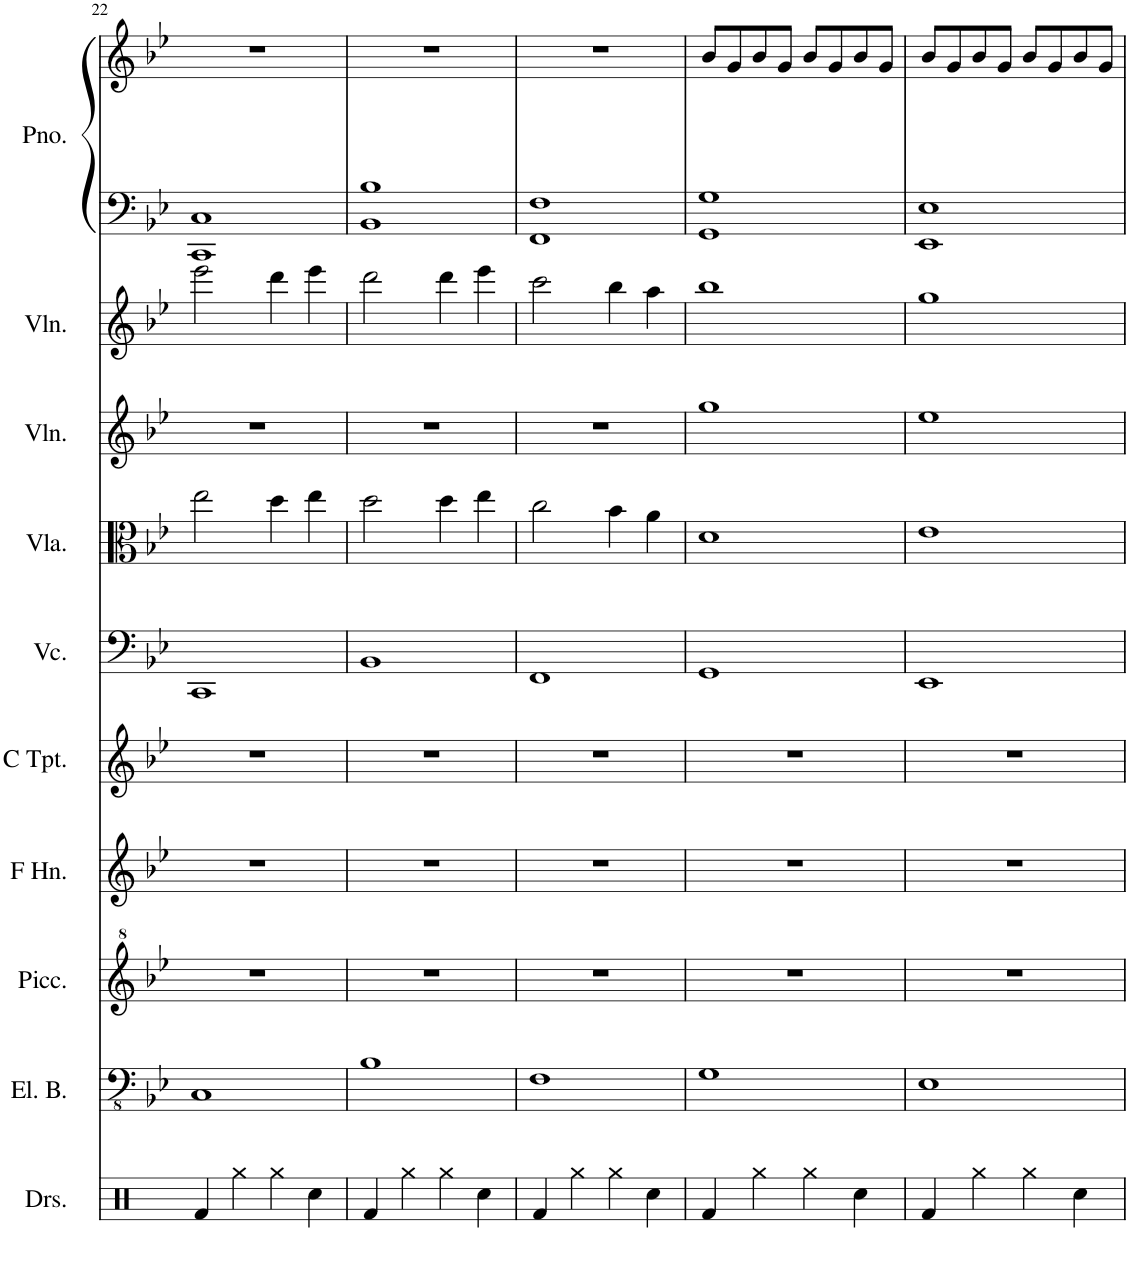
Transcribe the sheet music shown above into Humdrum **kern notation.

**kern	**kern	**kern	**kern	**kern	**kern	**kern	**kern	**kern	**kern	**kern
*part10	*part9	*part8	*part7	*part6	*part5	*part4	*part3	*part2	*part1	*part1
*staff11	*staff10	*staff9	*staff8	*staff7	*staff6	*staff5	*staff4	*staff3	*staff2	*staff1
*I"Drumset	*I"Electric Bass	*I"Piccolo	*I"Horn in F	*I"C Trumpet	*I"Violoncello	*I"Viola	*I"Violin	*I"Violin	*I"Piano	*
*I'Drs.	*I'El. B.	*I'Picc.	*	*I'C Tpt.	*I'Vc.	*I'Vla.	*I'Vln.	*I'Vln.	*I'Pno.	*
!!LO:PB:g=z
*clefX	*clefFv4	*clefG^2	*clefG2	*clefG2	*clefF4	*clefC3	*clefG2	*clefG2	*clefF4	*clefG2
*	*	*ITrd-7c-12	*ITrd4c7	*	*	*	*	*	*	*
*k[]	*k[b-e-]	*k[b-e-]	*k[b-e-]	*k[b-e-]	*k[b-e-]	*k[b-e-]	*k[b-e-]	*k[b-e-]	*k[b-e-]	*k[b-e-]
*M4/4	*M4/4	*M4/4	*M4/4	*M4/4	*M4/4	*M4/4	*M4/4	*M4/4	*M4/4	*M4/4
=22	=22	=22	=22	=22	=22	=22	=22	=22	=22	=22
4Rf/	1CC	1r	1r	1r	1CC	2ee-\	1r	2eee-\	1CC 1C	1r
4Rgg\	.	.	.	.	.	.	.	.	.	.
4Rgg\	.	.	.	.	.	4dd\	.	4ddd\	.	.
4Rcc\	.	.	.	.	.	4ee-\	.	4eee-\	.	.
=23	=23	=23	=23	=23	=23	=23	=23	=23	=23	=23
4Rf/	1BB-	1r	1r	1r	1BB-	2dd\	1r	2ddd\	1BB- 1B-	1r
4Rgg\	.	.	.	.	.	.	.	.	.	.
4Rgg\	.	.	.	.	.	4dd\	.	4ddd\	.	.
4Rcc\	.	.	.	.	.	4ee-\	.	4eee-\	.	.
=24	=24	=24	=24	=24	=24	=24	=24	=24	=24	=24
4Rf/	1FF	1r	1r	1r	1FF	2cc\	1r	2ccc\	1FF 1F	1r
4Rgg\	.	.	.	.	.	.	.	.	.	.
4Rgg\	.	.	.	.	.	4b-\	.	4bb-\	.	.
4Rcc\	.	.	.	.	.	4a\	.	4aa\	.	.
=25	=25	=25	=25	=25	=25	=25	=25	=25	=25	=25
4Rf/	1GG	1r	1r	1r	1GG	1d	1gg	1bb-	1GG 1G	8b-/L
.	.	.	.	.	.	.	.	.	.	8g/
4Rgg\	.	.	.	.	.	.	.	.	.	8b-/
.	.	.	.	.	.	.	.	.	.	8g/J
4Rgg\	.	.	.	.	.	.	.	.	.	8b-/L
.	.	.	.	.	.	.	.	.	.	8g/
4Rcc\	.	.	.	.	.	.	.	.	.	8b-/
.	.	.	.	.	.	.	.	.	.	8g/J
=26	=26	=26	=26	=26	=26	=26	=26	=26	=26	=26
4Rf/	1EE-	1r	1r	1r	1EE-	1e-	1ee-	1gg	1EE- 1E-	8b-/L
.	.	.	.	.	.	.	.	.	.	8g/
4Rgg\	.	.	.	.	.	.	.	.	.	8b-/
.	.	.	.	.	.	.	.	.	.	8g/J
4Rgg\	.	.	.	.	.	.	.	.	.	8b-/L
.	.	.	.	.	.	.	.	.	.	8g/
4Rcc\	.	.	.	.	.	.	.	.	.	8b-/
.	.	.	.	.	.	.	.	.	.	8g/J
=	=	=	=	=	=	=	=	=	=	=
*-	*-	*-	*-	*-	*-	*-	*-	*-	*-	*-
